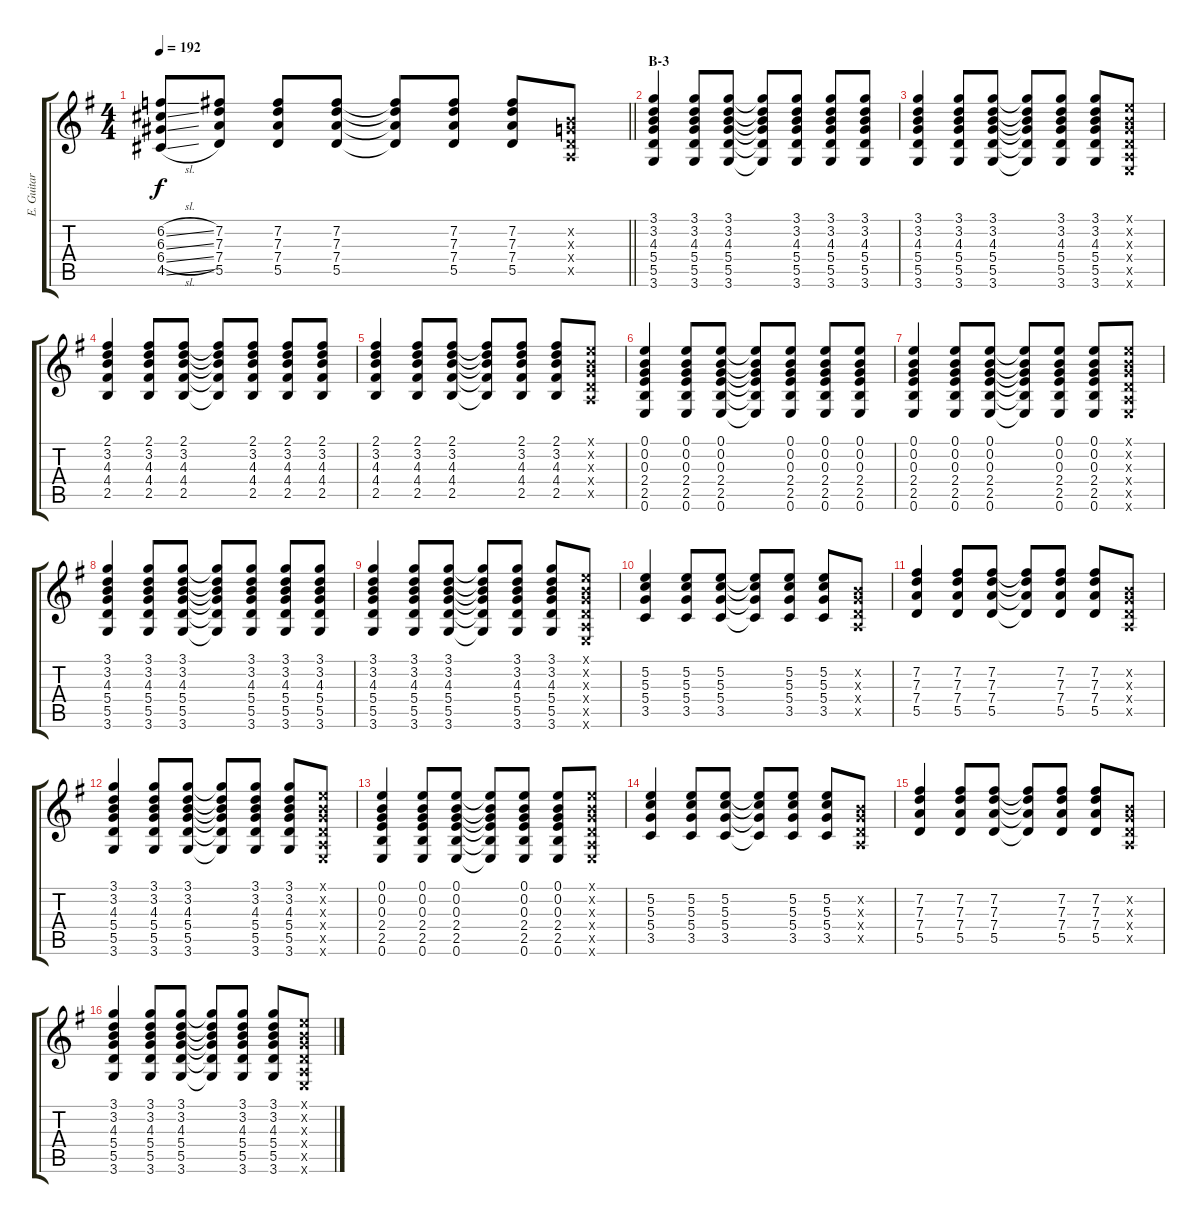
\track ("E. Guitar I" "E. Guitar ") {instrument overdrivenguitar}
\staff {score tabs}
\tuning (E4 B3 G3 D3 A2 E2) {hide}
\ts (4 4)
\tempo 192
\clef g2
\barLineRight lightlight
\ks g
(6.2{sl} 6.3{sl} 6.4{sl} 4.5{sl}).8{dy f} (7.2 7.3 7.4 5.5).8 (7.2 7.3 7.4 5.5).8 (7.2 7.3 7.4 5.5).8 (7.2{t} 7.3{t} 7.4{t} 5.5{t}).8 (7.2 7.3 7.4 5.5).8 (7.2 7.3 7.4 5.5).8 (0.2{x} 0.3{x} 0.4{x} 0.5{x}).8 |
\section ("" "B-3")
(3.1 3.2 4.3 5.4 5.5 3.6).4 (3.1 3.2 4.3 5.4 5.5 3.6).8 (3.1 3.2 4.3 5.4 5.5 3.6).8 (3.1{t} 3.2{t} 4.3{t} 5.4{t} 5.5{t} 3.6{t}).8 (3.1 3.2 4.3 5.4 5.5 3.6).8 (3.1 3.2 4.3 5.4 5.5 3.6).8 (3.1 3.2 4.3 5.4 5.5 3.6).8 |
(3.1 3.2 4.3 5.4 5.5 3.6).4 (3.1 3.2 4.3 5.4 5.5 3.6).8 (3.1 3.2 4.3 5.4 5.5 3.6).8 (3.1{t} 3.2{t} 4.3{t} 5.4{t} 5.5{t} 3.6{t}).8 (3.1 3.2 4.3 5.4 5.5 3.6).8 (3.1 3.2 4.3 5.4 5.5 3.6).8 (0.1{x} 0.2{x} 0.3{x} 0.4{x} 0.5{x} 0.6{x}).8 |
(2.1 3.2 4.3 4.4 2.5).4 (2.1 3.2 4.3 4.4 2.5).8 (2.1 3.2 4.3 4.4 2.5).8 (2.1{t} 3.2{t} 4.3{t} 4.4{t} 2.5{t}).8 (2.1 3.2 4.3 4.4 2.5).8 (2.1 3.2 4.3 4.4 2.5).8 (2.1 3.2 4.3 4.4 2.5).8 |
(2.1 3.2 4.3 4.4 2.5).4 (2.1 3.2 4.3 4.4 2.5).8 (2.1 3.2 4.3 4.4 2.5).8 (2.1{t} 3.2{t} 4.3{t} 4.4{t} 2.5{t}).8 (2.1 3.2 4.3 4.4 2.5).8 (2.1 3.2 4.3 4.4 2.5).8 (0.1{x} 0.2{x} 0.3{x} 0.4{x} 0.5{x}).8 |
(0.1 0.2 0.3 2.4 2.5 0.6).4 (0.1 0.2 0.3 2.4 2.5 0.6).8 (0.1 0.2 0.3 2.4 2.5 0.6).8 (0.1{t} 0.2{t} 0.3{t} 2.4{t} 2.5{t} 0.6{t}).8 (0.1 0.2 0.3 2.4 2.5 0.6).8 (0.1 0.2 0.3 2.4 2.5 0.6).8 (0.1 0.2 0.3 2.4 2.5 0.6).8 |
(0.1 0.2 0.3 2.4 2.5 0.6).4 (0.1 0.2 0.3 2.4 2.5 0.6).8 (0.1 0.2 0.3 2.4 2.5 0.6).8 (0.1{t} 0.2{t} 0.3{t} 2.4{t} 2.5{t} 0.6{t}).8 (0.1 0.2 0.3 2.4 2.5 0.6).8 (0.1 0.2 0.3 2.4 2.5 0.6).8 (0.1{x} 0.2{x} 0.3{x} 0.4{x} 0.5{x} 0.6{x}).8 |
(3.1 3.2 4.3 5.4 5.5 3.6).4 (3.1 3.2 4.3 5.4 5.5 3.6).8 (3.1 3.2 4.3 5.4 5.5 3.6).8 (3.1{t} 3.2{t} 4.3{t} 5.4{t} 5.5{t} 3.6{t}).8 (3.1 3.2 4.3 5.4 5.5 3.6).8 (3.1 3.2 4.3 5.4 5.5 3.6).8 (3.1 3.2 4.3 5.4 5.5 3.6).8 |
(3.1 3.2 4.3 5.4 5.5 3.6).4 (3.1 3.2 4.3 5.4 5.5 3.6).8 (3.1 3.2 4.3 5.4 5.5 3.6).8 (3.1{t} 3.2{t} 4.3{t} 5.4{t} 5.5{t} 3.6{t}).8 (3.1 3.2 4.3 5.4 5.5 3.6).8 (3.1 3.2 4.3 5.4 5.5 3.6).8 (0.1{x} 0.2{x} 0.3{x} 0.4{x} 0.5{x} 0.6{x}).8 |
(5.2 5.3 5.4 3.5).4 (5.2 5.3 5.4 3.5).8 (5.2 5.3 5.4 3.5).8 (5.2{t} 5.3{t} 5.4{t} 3.5{t}).8 (5.2 5.3 5.4 3.5).8 (5.2 5.3 5.4 3.5).8 (0.2{x} 0.3{x} 0.4{x} 0.5{x}).8 |
(7.2 7.3 7.4 5.5).4 (7.2 7.3 7.4 5.5).8 (7.2 7.3 7.4 5.5).8 (7.2{t} 7.3{t} 7.4{t} 5.5{t}).8 (7.2 7.3 7.4 5.5).8 (7.2 7.3 7.4 5.5).8 (0.2{x} 0.3{x} 0.4{x} 0.5{x}).8 |
(3.1 3.2 4.3 5.4 5.5 3.6).4 (3.1 3.2 4.3 5.4 5.5 3.6).8 (3.1 3.2 4.3 5.4 5.5 3.6).8 (3.1{t} 3.2{t} 4.3{t} 5.4{t} 5.5{t} 3.6{t}).8 (3.1 3.2 4.3 5.4 5.5 3.6).8 (3.1 3.2 4.3 5.4 5.5 3.6).8 (0.1{x} 0.2{x} 0.3{x} 0.4{x} 0.5{x} 0.6{x}).8 |
(0.1 0.2 0.3 2.4 2.5 0.6).4 (0.1 0.2 0.3 2.4 2.5 0.6).8 (0.1 0.2 0.3 2.4 2.5 0.6).8 (0.1{t} 0.2{t} 0.3{t} 2.4{t} 2.5{t} 0.6{t}).8 (0.1 0.2 0.3 2.4 2.5 0.6).8 (0.1 0.2 0.3 2.4 2.5 0.6).8 (0.1{x} 0.2{x} 0.3{x} 0.4{x} 0.5{x} 0.6{x}).8 |
(5.2 5.3 5.4 3.5).4 (5.2 5.3 5.4 3.5).8 (5.2 5.3 5.4 3.5).8 (5.2{t} 5.3{t} 5.4{t} 3.5{t}).8 (5.2 5.3 5.4 3.5).8 (5.2 5.3 5.4 3.5).8 (0.2{x} 0.3{x} 0.4{x} 0.5{x}).8 |
(7.2 7.3 7.4 5.5).4 (7.2 7.3 7.4 5.5).8 (7.2 7.3 7.4 5.5).8 (7.2{t} 7.3{t} 7.4{t} 5.5{t}).8 (7.2 7.3 7.4 5.5).8 (7.2 7.3 7.4 5.5).8 (0.2{x} 0.3{x} 0.4{x} 0.5{x}).8 |
(3.1 3.2 4.3 5.4 5.5 3.6).4 (3.1 3.2 4.3 5.4 5.5 3.6).8 (3.1 3.2 4.3 5.4 5.5 3.6).8 (3.1{t} 3.2{t} 4.3{t} 5.4{t} 5.5{t} 3.6{t}).8 (3.1 3.2 4.3 5.4 5.5 3.6).8 (3.1 3.2 4.3 5.4 5.5 3.6).8 (0.1{x} 0.2{x} 0.3{x} 0.4{x} 0.5{x} 0.6{x}).8
